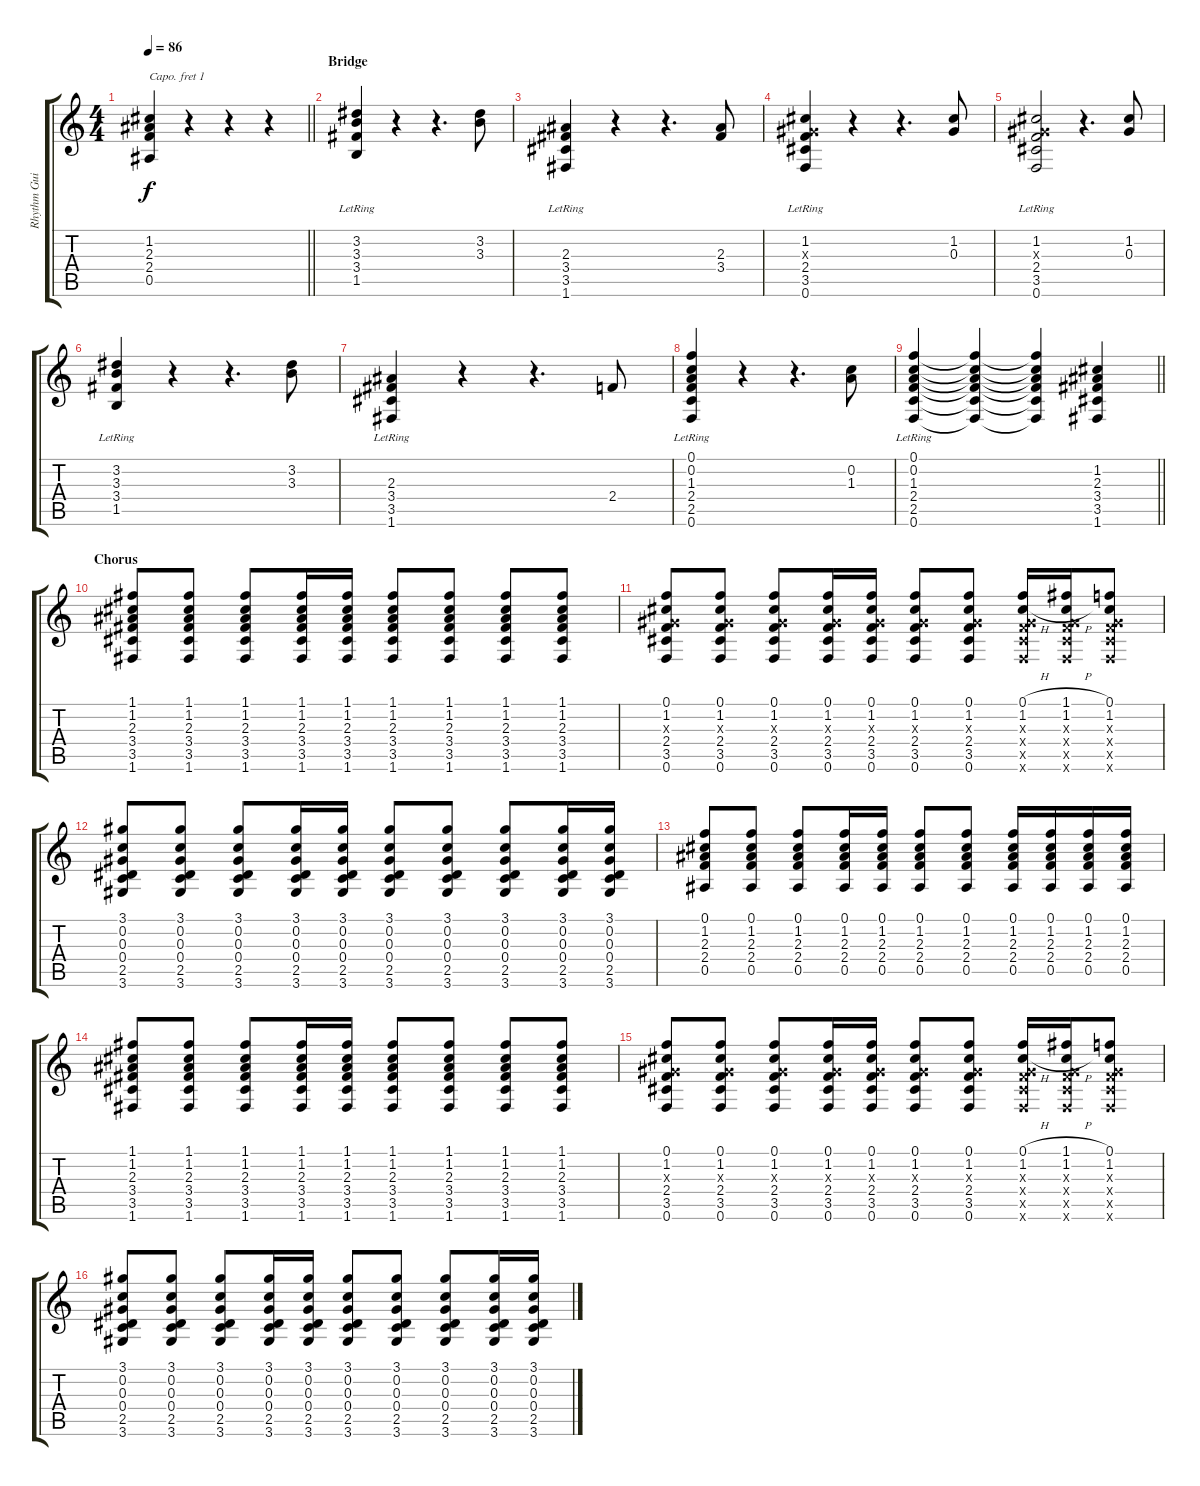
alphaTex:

\track ("Rhythm Guitar" "Rhythm Gui") {instrument distortionguitar}
\staff {score tabs}
\capo 1
\tuning (E4 B3 G3 D3 A2 E2) {hide}
\ts (4 4)
\tempo 86
\clef g2
\barLineRight lightlight
\ks c
(1.2 2.3 2.4 0.5).4{dy f} r.4 r.4 r.4 |
\section ("" "Bridge")
(3.2{lr} 3.3{lr} 3.4{lr} 1.5{lr}).4 r.4 r.4{d} (3.2 3.3).8 |
(2.3{lr} 3.4{lr} 3.5{lr} 1.6{lr}).4 r.4 r.4{d} (2.3 3.4).8 |
(1.2{lr} 0.3{x} 2.4{lr} 3.5{lr} 0.6{lr}).4 r.4 r.4{d} (1.2 0.3).8 |
(1.2{lr} 0.3{x} 2.4{lr} 3.5{lr} 0.6{lr}).2 r.4{d} (1.2 0.3).8 |
(3.2{lr} 3.3{lr} 3.4{lr} 1.5{lr}).4 r.4 r.4{d} (3.2 3.3).8 |
(2.3{lr} 3.4{lr} 3.5{lr} 1.6{lr}).4 r.4 r.4{d} 2.4.8 |
(0.1 0.2 1.3 2.4{lr} 2.5{lr} 0.6).4 r.4 r.4{d} (0.2 1.3).8 |
\barLineRight lightlight
(0.1 0.2 1.3 2.4{lr} 2.5{lr} 0.6).4 (0.1{t} 0.2{t} 1.3{t} 2.4{t} 2.5{t} 0.6{t}).4 (0.1{t} 0.2{t} 1.3{t} 2.4{t} 2.5{t} 0.6{t}).4 (1.2 2.3 3.4 3.5 1.6).4 |
\section ("" "Chorus")
(1.1 1.2 2.3 3.4 3.5 1.6).8{volume 12} (1.1 1.2 2.3 3.4 3.5 1.6).8 (1.1 1.2 2.3 3.4 3.5 1.6).8 (1.1 1.2 2.3 3.4 3.5 1.6).16 (1.1 1.2 2.3 3.4 3.5 1.6).16 (1.1 1.2 2.3 3.4 3.5 1.6).8 (1.1 1.2 2.3 3.4 3.5 1.6).8 (1.1 1.2 2.3 3.4 3.5 1.6).8 (1.1 1.2 2.3 3.4 3.5 1.6).8 |
(0.1 1.2 0.3{x} 2.4 3.5 0.6).8 (0.1 1.2 0.3{x} 2.4 3.5 0.6).8 (0.1 1.2 0.3{x} 2.4 3.5 0.6).8 (0.1 1.2 0.3{x} 2.4 3.5 0.6).16 (0.1 1.2 0.3{x} 2.4 3.5 0.6).16 (0.1 1.2 0.3{x} 2.4 3.5 0.6).8 (0.1 1.2 0.3{x} 2.4 3.5 0.6).8 (0.1{h} 1.2{h} 0.3{x} 2.4{x} 3.5{x} 0.6{x}).16 (1.1{h} 1.2{h} 0.3{x} 2.4{x} 3.5{x} 0.6{x}).16 (0.1 1.2 0.3{x} 2.4{x} 3.5{x} 0.6{x}).8 |
(3.1 0.2 0.3 0.4 2.5 3.6).8 (3.1 0.2 0.3 0.4 2.5 3.6).8 (3.1 0.2 0.3 0.4 2.5 3.6).8 (3.1 0.2 0.3 0.4 2.5 3.6).16 (3.1 0.2 0.3 0.4 2.5 3.6).16 (3.1 0.2 0.3 0.4 2.5 3.6).8 (3.1 0.2 0.3 0.4 2.5 3.6).8 (3.1 0.2 0.3 0.4 2.5 3.6).8 (3.1 0.2 0.3 0.4 2.5 3.6).16 (3.1 0.2 0.3 0.4 2.5 3.6).16 |
(0.1 1.2 2.3 2.4 0.5).8 (0.1 1.2 2.3 2.4 0.5).8 (0.1 1.2 2.3 2.4 0.5).8 (0.1 1.2 2.3 2.4 0.5).16 (0.1 1.2 2.3 2.4 0.5).16 (0.1 1.2 2.3 2.4 0.5).8 (0.1 1.2 2.3 2.4 0.5).8 (0.1 1.2 2.3 2.4 0.5).16 (0.1 1.2 2.3 2.4 0.5).16 (0.1 1.2 2.3 2.4 0.5).16 (0.1 1.2 2.3 2.4 0.5).16 |
(1.1 1.2 2.3 3.4 3.5 1.6).8 (1.1 1.2 2.3 3.4 3.5 1.6).8 (1.1 1.2 2.3 3.4 3.5 1.6).8 (1.1 1.2 2.3 3.4 3.5 1.6).16 (1.1 1.2 2.3 3.4 3.5 1.6).16 (1.1 1.2 2.3 3.4 3.5 1.6).8 (1.1 1.2 2.3 3.4 3.5 1.6).8 (1.1 1.2 2.3 3.4 3.5 1.6).8 (1.1 1.2 2.3 3.4 3.5 1.6).8 |
(0.1 1.2 0.3{x} 2.4 3.5 0.6).8 (0.1 1.2 0.3{x} 2.4 3.5 0.6).8 (0.1 1.2 0.3{x} 2.4 3.5 0.6).8 (0.1 1.2 0.3{x} 2.4 3.5 0.6).16 (0.1 1.2 0.3{x} 2.4 3.5 0.6).16 (0.1 1.2 0.3{x} 2.4 3.5 0.6).8 (0.1 1.2 0.3{x} 2.4 3.5 0.6).8 (0.1{h} 1.2{h} 0.3{x} 2.4{x} 3.5{x} 0.6{x}).16 (1.1{h} 1.2{h} 0.3{x} 2.4{x} 3.5{x} 0.6{x}).16 (0.1 1.2 0.3{x} 2.4{x} 3.5{x} 0.6{x}).8 |
(3.1 0.2 0.3 0.4 2.5 3.6).8 (3.1 0.2 0.3 0.4 2.5 3.6).8 (3.1 0.2 0.3 0.4 2.5 3.6).8 (3.1 0.2 0.3 0.4 2.5 3.6).16 (3.1 0.2 0.3 0.4 2.5 3.6).16 (3.1 0.2 0.3 0.4 2.5 3.6).8 (3.1 0.2 0.3 0.4 2.5 3.6).8 (3.1 0.2 0.3 0.4 2.5 3.6).8 (3.1 0.2 0.3 0.4 2.5 3.6).16 (3.1 0.2 0.3 0.4 2.5 3.6).16
